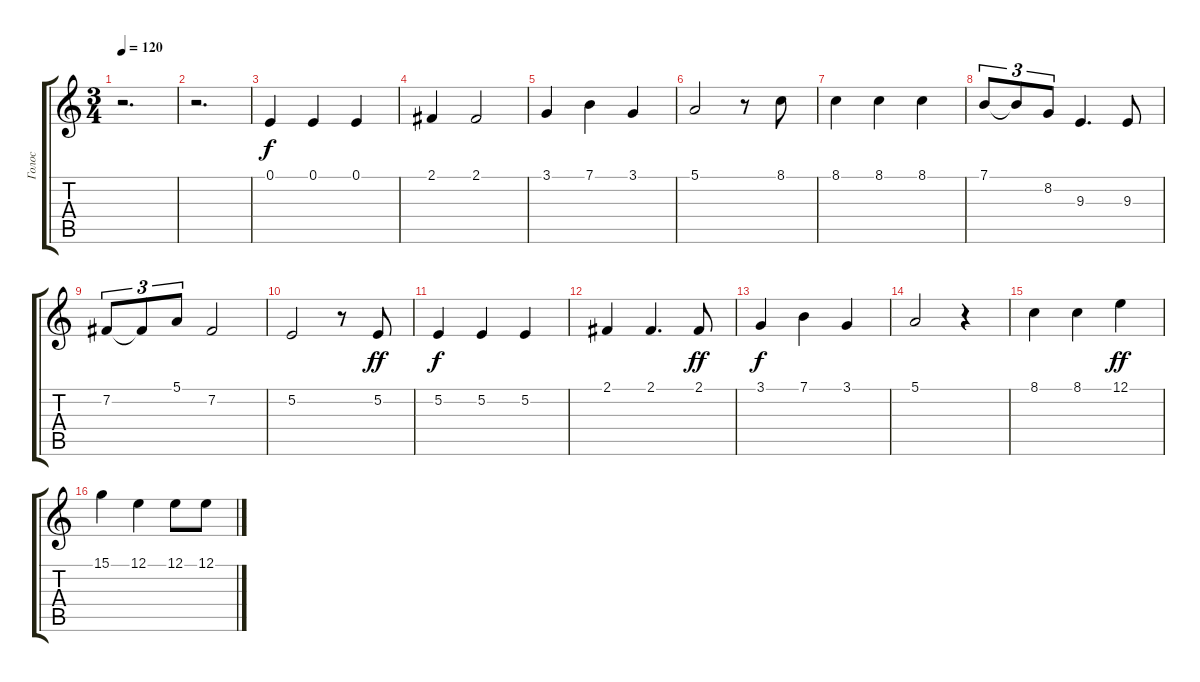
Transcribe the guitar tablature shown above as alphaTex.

\track ("Голос" "Голос") {instrument fx5brightness}
\staff {score tabs}
\tuning (E4 B3 G3 D3 A2 E2) {hide}
\ts (3 4)
\tempo 120
\clef g2
\ks c
r.2{d dy f} |
r.2{d} |
0.1.4 0.1.4 0.1.4 |
2.1.4 2.1.2 |
3.1.4 7.1.4 3.1.4 |
5.1.2 r.8 8.1.8 |
8.1.4 8.1.4 8.1.4 |
7.1.8{tu (3 2)} 7.1{t}.8{tu (3 2)} 8.2.8{tu (3 2)} 9.3.4{d} 9.3.8 |
7.2.8{tu (3 2)} 7.2{t}.8{tu (3 2)} 5.1.8{tu (3 2)} 7.2.2 |
5.2.2 r.8 5.2.8{dy ff} |
5.2.4{dy f} 5.2.4 5.2.4 |
2.1.4 2.1.4{d} 2.1.8{dy ff} |
3.1.4{dy f} 7.1.4 3.1.4 |
5.1.2 r.4 |
8.1.4 8.1.4 12.1.4{dy ff} |
15.1.4 12.1.4 12.1.8 12.1.8
